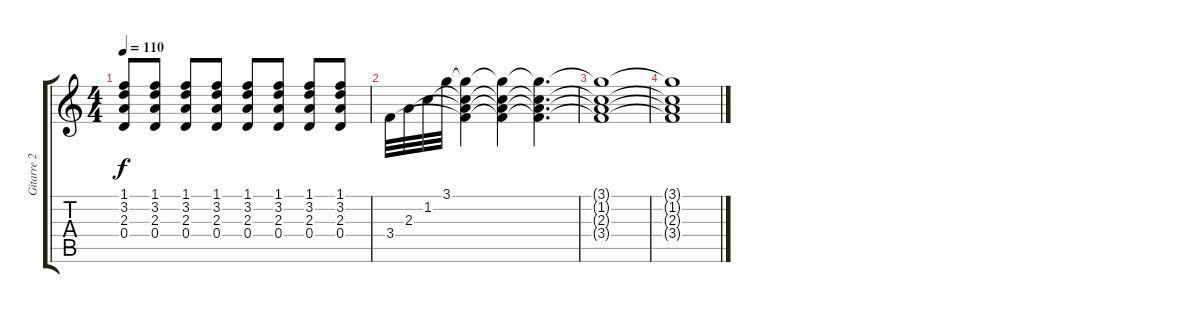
\track ("Gitarre 2" "Gitarre 2") {instrument acousticguitarnylon}
\staff {score tabs}
\tuning (E4 B3 G3 D3 A2 E2) {hide}
\ts (4 4)
\tempo 110
\clef g2
\ks c
(1.1 3.2 2.3 0.4).8{dy f} (1.1 3.2 2.3 0.4).8 (1.1 3.2 2.3 0.4).8 (1.1 3.2 2.3 0.4).8 (1.1 3.2 2.3 0.4).8 (1.1 3.2 2.3 0.4).8 (1.1 3.2 2.3 0.4).8 (1.1 3.2 2.3 0.4).8 |
3.4.32 2.3.32 1.2.32 3.1.32 (3.1{t} 1.2{t} 2.3{t} 3.4{t}).4{volume 0} (3.1{t} 1.2{t} 2.3{t} 3.4{t}).4 (3.1{t} 1.2{t} 2.3{t} 3.4{t}).4{d} |
(3.1{t} 1.2{t} 2.3{t} 3.4{t}).1 |
(3.1{t} 1.2{t} 2.3{t} 3.4{t}).1
